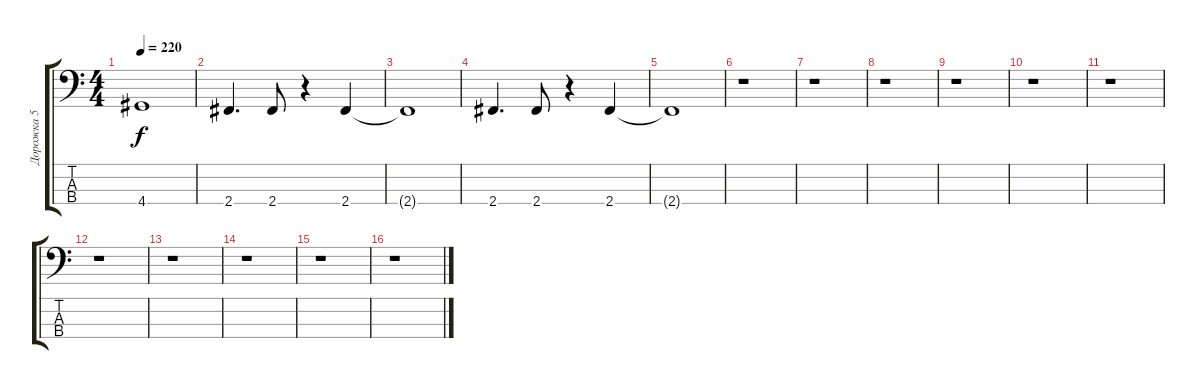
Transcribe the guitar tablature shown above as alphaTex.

\track ("Дорожка 5" "Дорожка 5") {instrument electricbassfinger}
\staff {score tabs}
\tuning (G2 D2 A1 E1) {hide}
\ts (4 4)
\tempo 220
\clef f4
\ks c
4.4.1{dy f} |
2.4.4{d} 2.4.8 r.4 2.4.4 |
2.4{t}.1 |
2.4.4{d} 2.4.8 r.4 2.4.4 |
2.4{t}.1 |
r.1 |
r.1 |
r.1 |
r.1 |
r.1 |
r.1 |
r.1 |
r.1 |
r.1 |
r.1 |
r.1
